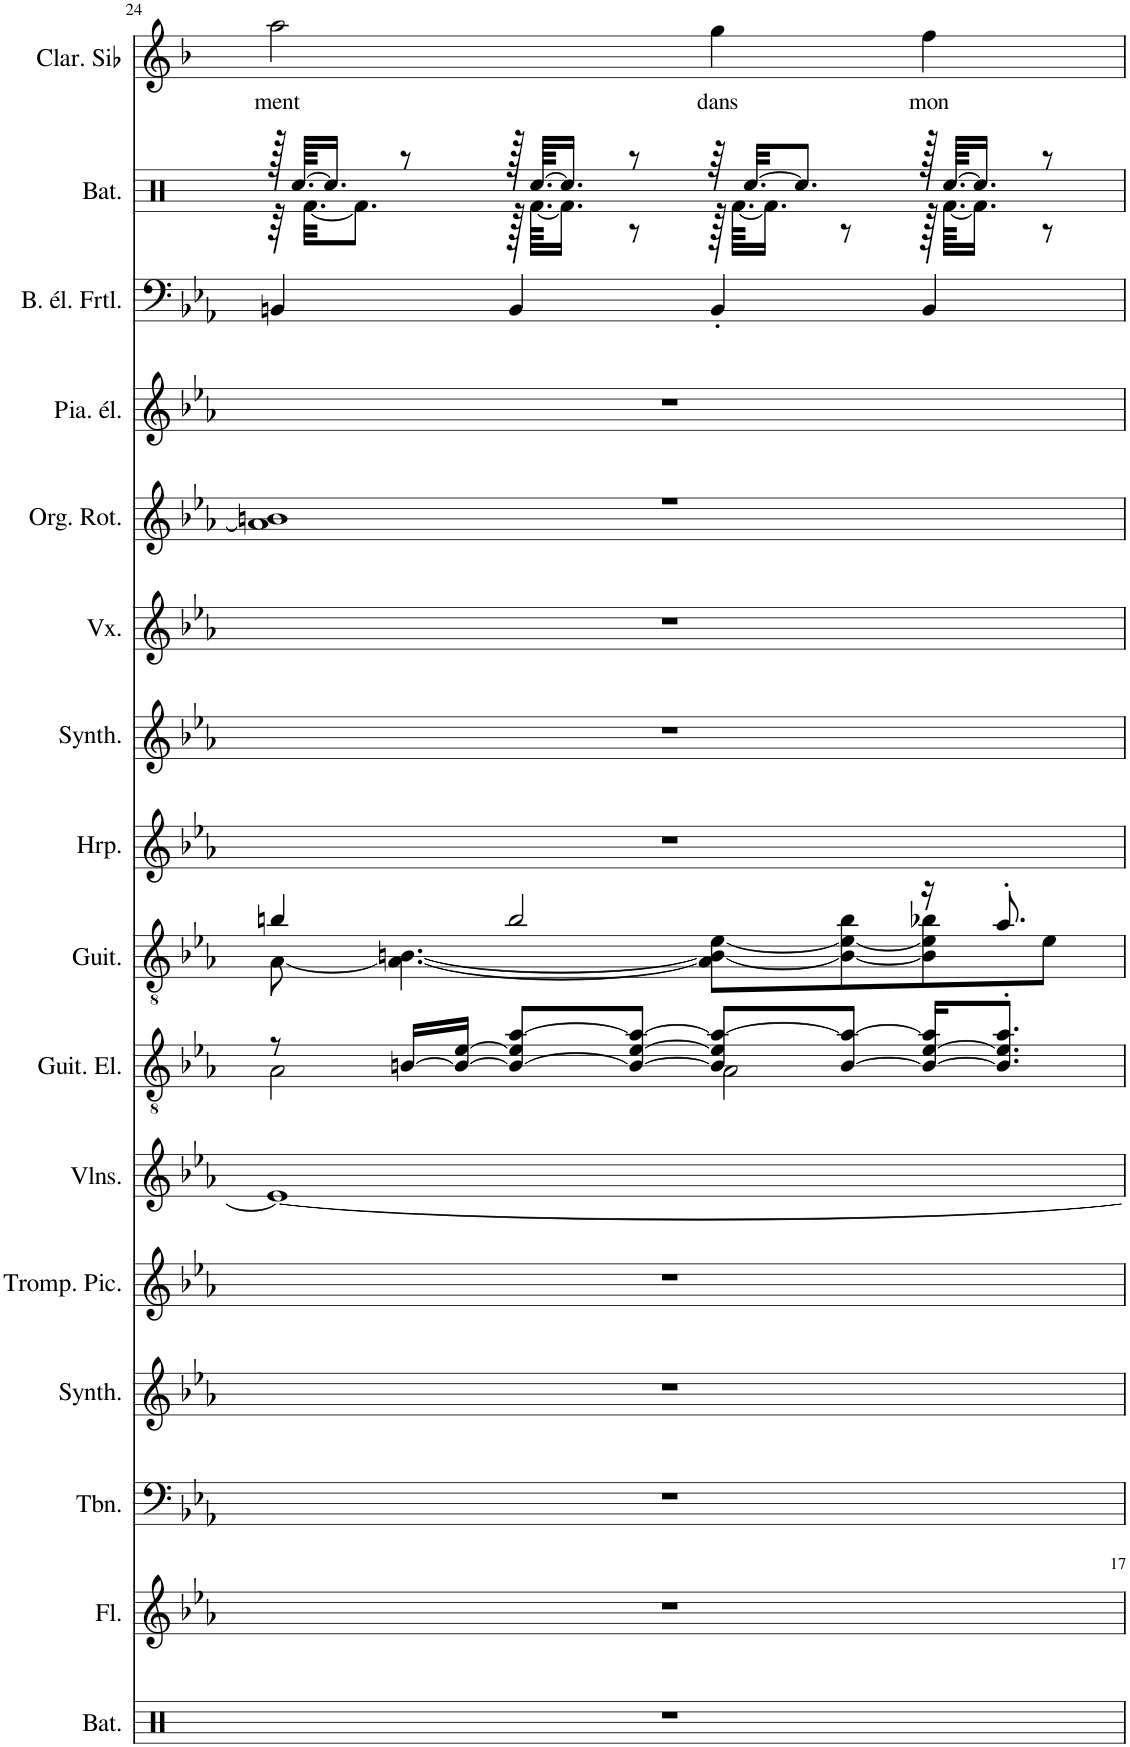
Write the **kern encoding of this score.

**kern	**kern	**kern	**kern	**kern	**kern	**kern	**kern	**kern	**kern	**kern	**kern	**kern	**kern	**kern	**kern	**text
*part16	*part15	*part14	*part13	*part12	*part11	*part10	*part9	*part8	*part7	*part6	*part5	*part4	*part3	*part2	*part1	*part1
*staff16	*staff15	*staff14	*staff13	*staff12	*staff11	*staff10	*staff9	*staff8	*staff7	*staff6	*staff5	*staff4	*staff3	*staff2	*staff1	*staff1
*I"Batterie, Percussion	*I"Flûte, Fl�te	*I"Trombone, Cuivres 3	*I"Synthétiseur de cuivres, Cuivres 2	*I"Trompette piccolo, Cuivres 1	*I"Violons, Cordes	*I"Guitare électrique, Guitare 2	*I"Guitare acoustique, Guitare 1	*I"Harpe, Clavier 5	*I"Synthétiseur d'effets, Clavier 4	*I"Voix, Clavier 3	*I"Orgue rotatif, Clavier 2	*I"Piano électrique, Clavier 1	*I"Basse électrique fretless, Basse	*I"Batterie, Batterie	*I"Clarinette en Sib	*
*I'Bat.	*I'Fl.	*I'Tbn.	*I'Synth.	*I'Tromp. Pic.	*I'Vlns.	*I'Guit. El.	*I'Guit.	*I'Hrp.	*I'Synth.	*I'Vx.	*I'Org. Rot.	*I'Pia. él.	*I'B. él. Frtl.	*I'Bat.	*I'Clar. Sib	*
!!LO:PB:g=z
*clefX	*clefG2	*clefF4	*clefG2	*clefG2	*clefG2	*clefGv2	*clefGv2	*clefG2	*clefG2	*clefG2	*clefG2	*clefG2	*clefF4	*clefX	*clefG2	*
*	*	*	*	*Trd-6c-10	*	*	*	*	*	*	*	*	*Trd7c12	*	*Trd1c2	*
*k[]	*k[b-e-a-]	*k[b-e-a-]	*k[b-e-a-]	*k[b-e-a-]	*k[b-e-a-]	*k[b-e-a-]	*k[b-e-a-]	*k[b-e-a-]	*k[b-e-a-]	*k[b-e-a-]	*k[b-e-a-]	*k[b-e-a-]	*k[b-e-a-]	*k[]	*k[b-]	*
*M4/4	*M4/4	*M4/4	*M4/4	*M4/4	*M4/4	*M4/4	*M4/4	*M4/4	*M4/4	*M4/4	*M4/4	*M4/4	*M4/4	*M4/4	*M4/4	*
=24	=24	=24	=24	=24	=24	=24	=24	=24	=24	=24	=24	=24	=24	=24	=24	=24
*	*	*	*	*	*	*^	*^	*	*	*	*^	*	*	*^	*	*
!	!	!	!	!	!	!	!	!	!	!	!	!	!	!	!	!	!	!	!	!LO:LY:b
1r	1r	1r	1r	1r	1e-_	8r	2A-\	4bn/	[8A-\	1r	1r	1r	1r	1a-] 1bn	1r	4BBn/	128r	64r	2aa\	ment
.	.	.	.	.	.	.	.	.	.	.	.	.	.	.	.	.	[64.Rcc/KKLL	.	.	.
.	.	.	.	.	.	.	.	.	.	.	.	.	.	.	.	.	.	[32.Rf\KKL	.	.
.	.	.	.	.	.	.	.	.	.	.	.	.	.	.	.	.	16.Rcc/JJ]	.	.	.
.	.	.	.	.	.	.	.	.	.	.	.	.	.	.	.	.	.	8.Rf\J]	.	.
.	.	.	.	.	.	[16Bn/LL	.	.	4.A-\_ [4.Bn\	.	.	.	.	.	.	.	8r	.	.	.
.	.	.	.	.	.	16B/_ [16e-/JJ	.	.	.	.	.	.	.	.	.	.	.	.	.	.
.	.	.	.	.	.	8B/_ 8e-/] [8a-/L	.	2b/	.	.	.	.	.	.	.	4BB/	128r	128r	.	.
.	.	.	.	.	.	.	.	.	.	.	.	.	.	.	.	.	[64.Rcc/KKLL	[64.Rf\KKLL	.	.
.	.	.	.	.	.	.	.	.	.	.	.	.	.	.	.	.	16.Rcc/JJ]	16.Rf\JJ]	.	.
.	.	.	.	.	.	8B/_ [8e-/ 8a-/_J	.	.	.	.	.	.	.	.	.	.	8r	8r	.	.
!	!	!	!	!	!	!	!	!	!	!	!	!	!	!	!	!	!	!	!	!LO:LY:b
.	.	.	.	.	.	8B/] 8e-/] 8a-/_L	2A-\	.	8A-\] 8B\_ [8e-\L	.	.	.	.	.	.	4BB'/	64r	128r	4gg\	dans
.	.	.	.	.	.	.	.	.	.	.	.	.	.	.	.	.	.	[64.Rf\KKLL	.	.
.	.	.	.	.	.	.	.	.	.	.	.	.	.	.	.	.	[32.Rcc/KKL	.	.	.
.	.	.	.	.	.	.	.	.	.	.	.	.	.	.	.	.	.	16.Rf\JJ]	.	.
.	.	.	.	.	.	.	.	.	.	.	.	.	.	.	.	.	8.Rcc/J]	.	.	.
.	.	.	.	.	.	[8B/ 8a-/_J	.	.	8B\_ 8e-\_ 8b\	.	.	.	.	.	.	.	.	8r	.	.
!	!	!	!	!	!	!	!	!	!	!	!	!	!	!	!	!	!	!	!	!LO:LY:b
.	.	.	.	.	.	16B/_ [16e-/ 16a-/]KL	.	16r	8B\] 8e-\] 8b-X\	.	.	.	.	.	.	4BB/	128r	128r	4ff\	mon
.	.	.	.	.	.	.	.	.	.	.	.	.	.	.	.	.	[64.Rcc/KKLL	[64.Rf\KKLL	.	.
.	.	.	.	.	.	.	.	.	.	.	.	.	.	.	.	.	16.Rcc/JJ]	16.Rf\JJ]	.	.
.	.	.	.	.	.	8.B/]' 8.e-/]' 8.a-/'J	.	8.a-'/	.	.	.	.	.	.	.	.	.	.	.	.
.	.	.	.	.	.	.	.	.	8e-\J	.	.	.	.	.	.	.	8r	8r	.	.
*	*	*	*	*	*	*v	*v	*	*	*	*	*	*v	*v	*	*	*v	*v	*	*
*	*	*	*	*	*	*	*v	*v	*	*	*	*	*	*	*	*	*
=	=	=	=	=	=	=	=	=	=	=	=	=	=	=	=	=
*-	*-	*-	*-	*-	*-	*-	*-	*-	*-	*-	*-	*-	*-	*-	*-	*-
